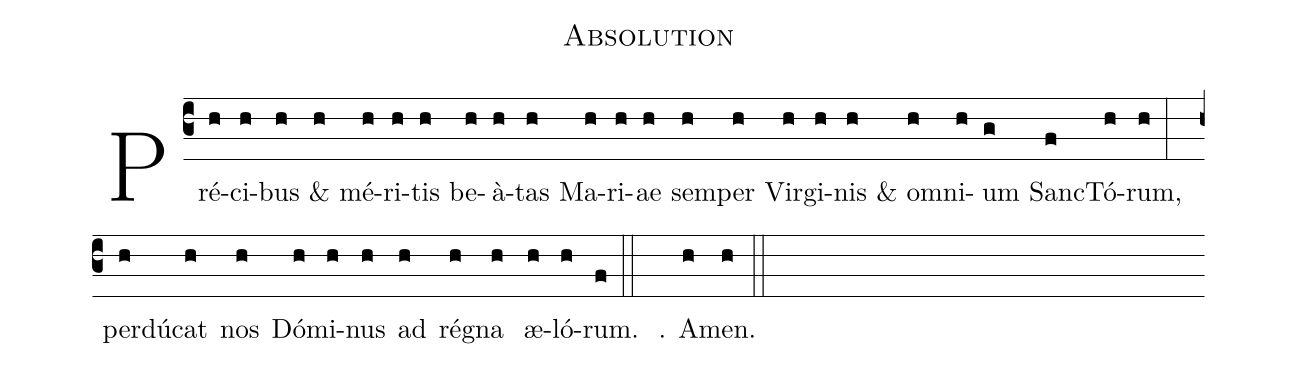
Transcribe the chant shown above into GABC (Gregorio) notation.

name: Absolution;
%%
(c3) Pré(h)ci(h)bus(h) &(h) mé(h)ri(h)tis(h) be(h)à(h)tas(h) Ma(h)ri(h)ae(h) sem(h)per(h) Vir(h)gi(h)nis(h) &
om(h)ni(h)um(g) Sanc(f)Tó(h)rum,(h:) perdú(h)cat(h) nos(h) Dó(h)mi(h)nus(h) ad(h) rég(h)na(h) сæ(h)ló(h)rum.(f::) ℟. A(h)men.(h::)
